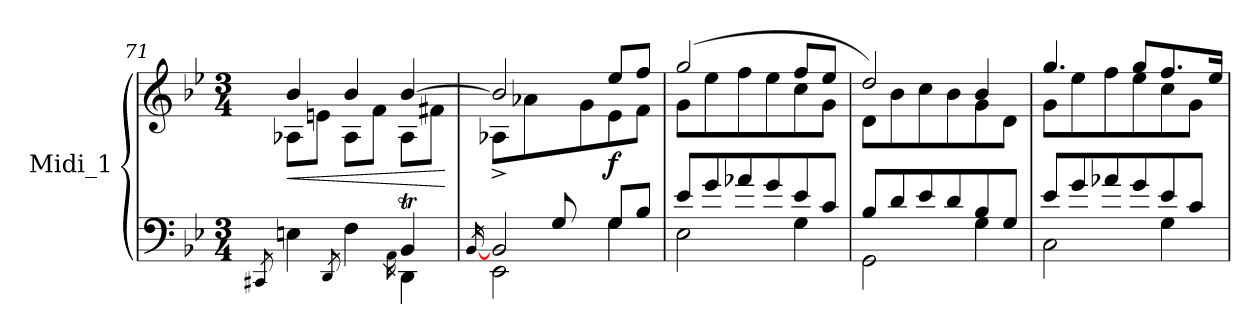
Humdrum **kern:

**kern	**kern	**dynam
*part1	*part1	*part1
*staff2	*staff1	*staff1/2
*I"Midi_1	*	*
*clefF4	*clefG2	*
*k[b-e-]	*k[b-e-]	*
*B-:	*B-:	*
*M3/4	*M3/4	*
=71	=71	=71
8qCC#X/	.	.
*^	*	*
!	!	!	!LO:HP:b
*	*	*^	*
4En\	2ryy	4b-/	8A-X\L	<
.	.	.	8en\J	.
8qDD/	.	.	.	.
4F\	.	4b-/	8A-\L	.
.	.	.	8f\J	.
.	16qAA\	.	.	.
4BB-T/	4DD\	[4b-/	8A-\L	.
.	.	.	8f#X\J	.
*v	*v	*	*	*
*	*v	*v	*
.	.	[
=72	=72	=72
*^	*	*
.	[16qBB-/	.	.
*	*^	*^	*
4ryy	2BB-/	2EE-\	2b-/]	8A-X^\L	.
.	.	.	.	8a-X\	.
8G/	.	.	.	8ryy	.
4.ryy	.	.	.	8g\	.
!	!	!	!	!	!LO:DY:b
.	8G/L	4G\	8ee-/L	8e-\	f
.	8B-/J	.	8ff/J	8f\J	.
*	*v	*v	*	*	*
!!LO:LB:g=z	!!
=73	=73	=73	=73	=73
8e-/L	2E-\	(>2gg/	8g\L	.
8g/	.	.	8ee-\	.
8a-X/	.	.	8ff\	.
8g/	.	.	8ee-\	.
8e-/	4G\	8ff/L	8cc\	.
8c/J	.	8ee-/J	8g\J	.
=74	=74	=74	=74	=74
8B-/L	2GG\	2dd/)	8d\L	.
8d/	.	.	8b-\	.
8e-/	.	.	8cc\	.
8d/	.	.	8b-\	.
8B-/	4G\	4b-/	8g\	.
8G/J	.	.	8d\J	.
=75	=75	=75	=75	=75
8e-/L	2C\	4.gg/	8g\L	.
8g/	.	.	8ee-\	.
8a-X/	.	.	8ff\	.
8g/	.	8gg/L	8ee-\	.
8e-/	4G\	8.ff/	8cc\	.
8c/J	.	.	8g\J	.
.	.	16ee-/Jk	.	.
*v	*v	*	*	*
*	*v	*v	*
=	=	=
*-	*-	*-
